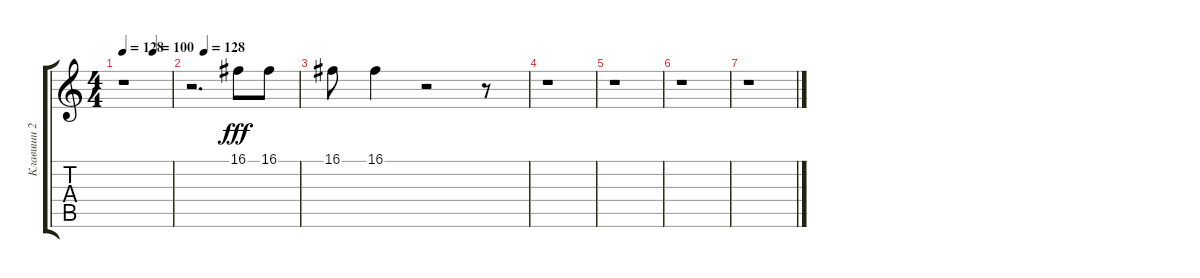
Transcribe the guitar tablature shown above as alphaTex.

\track ("Клавиши 2" "Клавиши 2") {instrument electricpiano2}
\staff {score tabs}
\tuning (D4 A3 F3 C3 G2 C2) {hide}
\ts (4 4)
\tempo 128
\tempo (100 0.625)
\clef g2
\ks c
r.1{dy f volume 0} |
\tempo (128 0.125)
r.2{d volume 11} 16.1.8{dy fff} 16.1.8 |
16.1.8{volume 0} 16.1.4 r.2 r.8 |
r.1 |
r.1 |
r.1 |
r.1
